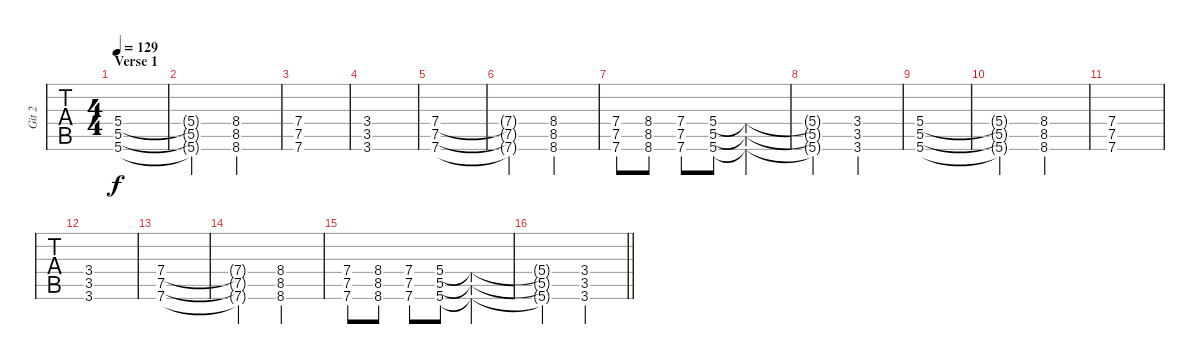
\track ("Git 2" "Git 2") {instrument distortionguitar}
\staff {tabs}
\tuning (B3 Gb3 D3 A2 E2 A1) {hide}
\ts (4 4)
\section ("" "Verse 1")
\tempo 129
\clef f4
\ks c
(5.4 5.5 5.6).1{dy f} |
(5.4{t} 5.5{t} 5.6{t}).2 (8.4 8.5 8.6).2 |
(7.4 7.5 7.6).1 |
(3.4 3.5 3.6).1 |
(7.4 7.5 7.6).1 |
(7.4{t} 7.5{t} 7.6{t}).2 (8.4 8.5 8.6).2 |
(7.4 7.5 7.6).8 (8.4 8.5 8.6).8 (7.4 7.5 7.6).8 (5.4 5.5 5.6).8 (5.4{t} 5.5{t} 5.6{t}).2 |
(5.4{t} 5.5{t} 5.6{t}).2 (3.4 3.5 3.6).2 |
(5.4 5.5 5.6).1 |
(5.4{t} 5.5{t} 5.6{t}).2 (8.4 8.5 8.6).2 |
(7.4 7.5 7.6).1 |
(3.4 3.5 3.6).1 |
(7.4 7.5 7.6).1 |
(7.4{t} 7.5{t} 7.6{t}).2 (8.4 8.5 8.6).2 |
(7.4 7.5 7.6).8 (8.4 8.5 8.6).8 (7.4 7.5 7.6).8 (5.4 5.5 5.6).8 (5.4{t} 5.5{t} 5.6{t}).2 |
\barLineRight lightlight
(5.4{t} 5.5{t} 5.6{t}).2 (3.4 3.5 3.6).2
